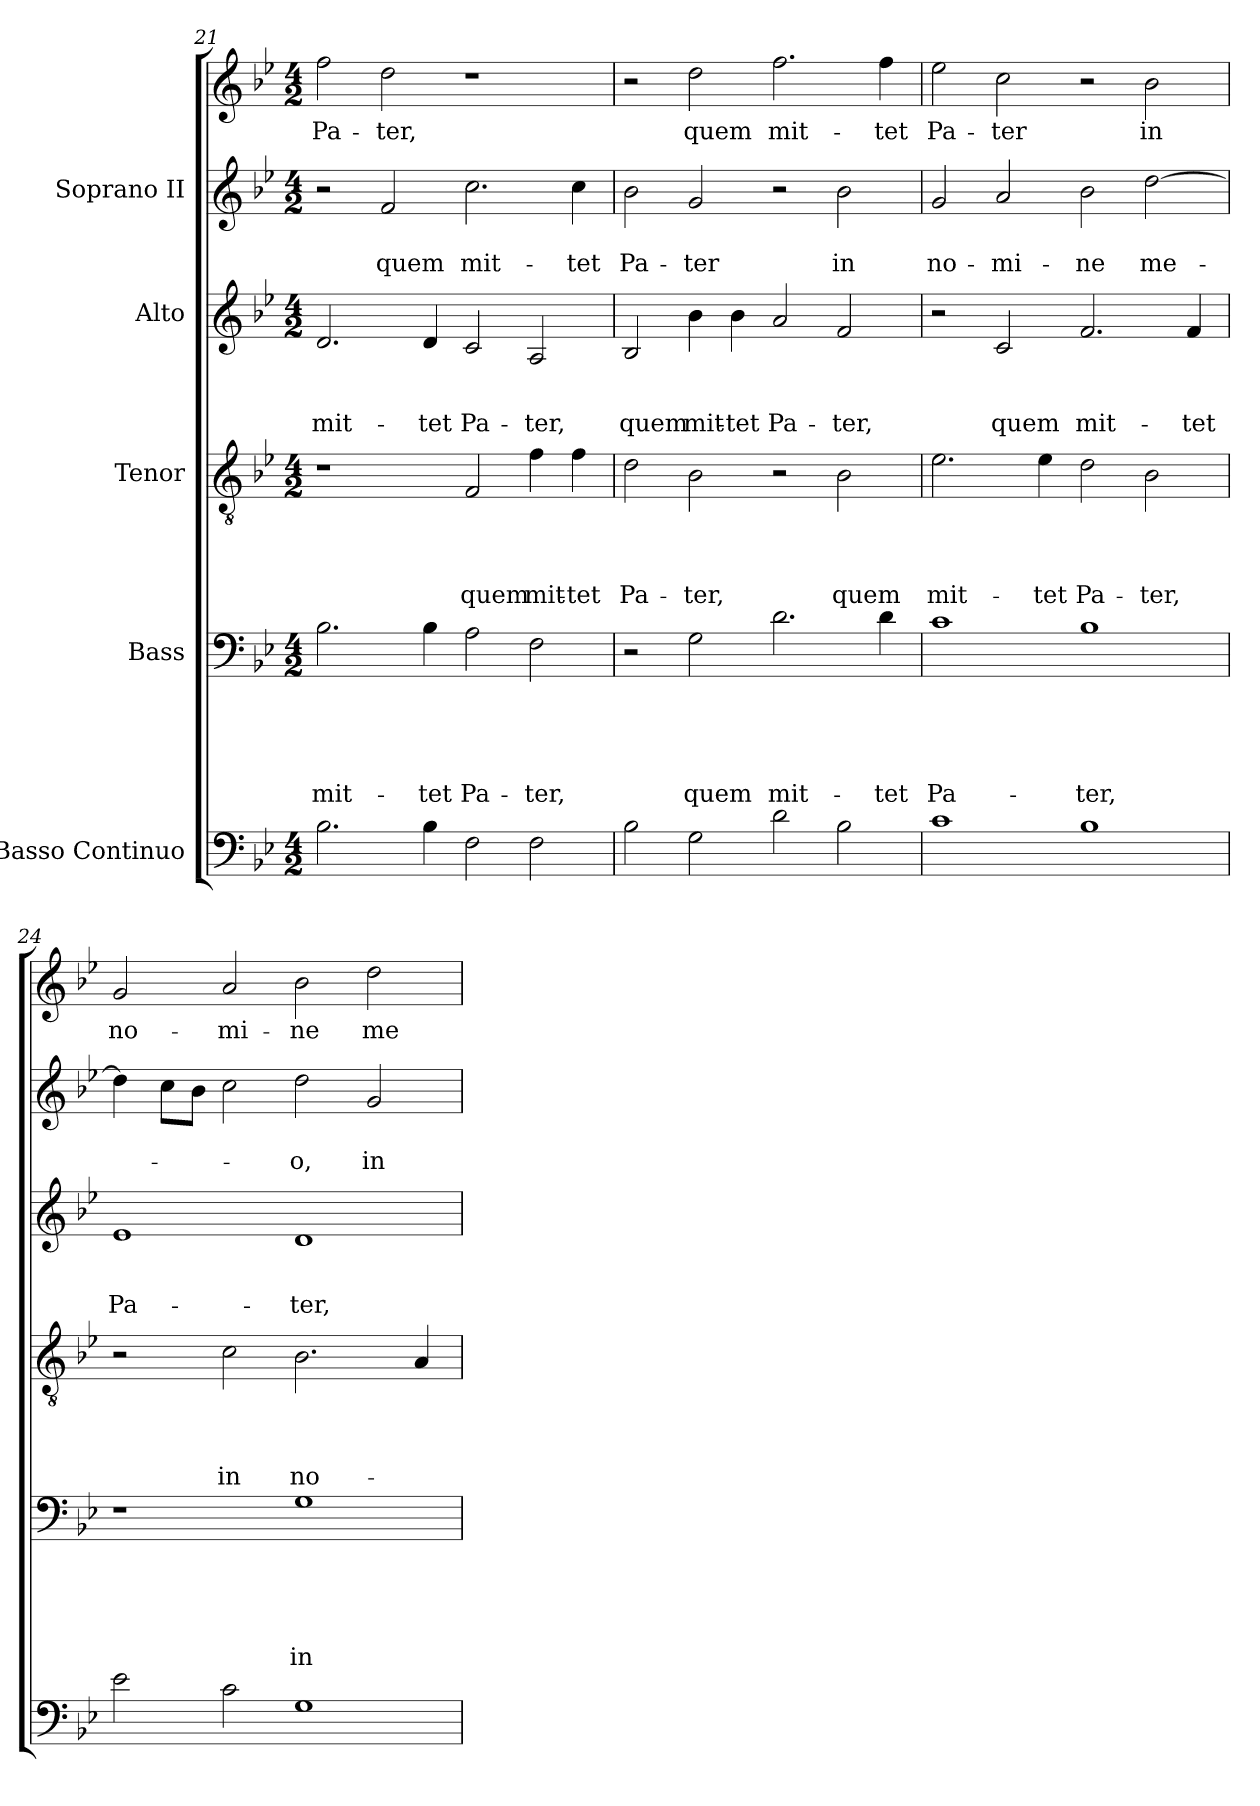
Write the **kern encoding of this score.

**kern	**kern	**text	**text	**text	**text	**text	**kern	**text	**text	**text	**text	**kern	**text	**text	**text	**kern	**text	**text	**kern	**text
*part6	*part5	*part5	*part5	*part5	*part5	*part5	*part4	*part4	*part4	*part4	*part4	*part3	*part3	*part3	*part3	*part2	*part2	*part2	*part1	*part1
*staff6	*staff5	*staff5	*staff5	*staff5	*staff5	*staff5	*staff4	*staff4	*staff4	*staff4	*staff4	*staff3	*staff3	*staff3	*staff3	*staff2	*staff2	*staff2	*staff1	*staff1
*I"Basso Continuo	*I"Bass	*	*	*	*	*	*I"Tenor	*	*	*	*	*I"Alto	*	*	*	*I"Soprano II	*	*	*	*
!!LO:LB:g=z
*clefF4	*clefF4	*	*	*	*	*	*clefGv2	*	*	*	*	*clefG2	*	*	*	*clefG2	*	*	*clefG2	*
*k[b-e-]	*k[b-e-]	*	*	*	*	*	*k[b-e-]	*	*	*	*	*k[b-e-]	*	*	*	*k[b-e-]	*	*	*k[b-e-]	*
*B-:	*B-:	*	*	*	*	*	*B-:	*	*	*	*	*B-:	*	*	*	*B-:	*	*	*B-:	*
*M4/2	*M4/2	*	*	*	*	*	*M4/2	*	*	*	*	*M4/2	*	*	*	*M4/2	*	*	*M4/2	*
=21	=21	=21	=21	=21	=21	=21	=21	=21	=21	=21	=21	=21	=21	=21	=21	=21	=21	=21	=21	=21
!	!	!	!	!	!	!LO:LY:b	!	!	!	!	!	!	!	!	!LO:LY:b	!	!	!	!	!LO:LY:b
2.B-\	2.B-\	.	.	.	.	mit-	1r	.	.	.	.	2.d/	.	.	mit-	2r	.	.	2ff\	Pa-
!	!	!	!	!	!	!	!	!	!	!	!	!	!	!	!	!	!	!LO:LY:b	!	!LO:LY:b
.	.	.	.	.	.	.	.	.	.	.	.	.	.	.	.	2f/	.	quem	2dd\	-ter,
!	!	!	!	!	!	!LO:LY:b	!	!	!	!	!	!	!	!	!LO:LY:b	!	!	!	!	!
4B-\	4B-\	.	.	.	.	-tet	.	.	.	.	.	4d/	.	.	-tet	.	.	.	.	.
!	!	!	!	!	!	!LO:LY:b	!	!	!	!	!LO:LY:b	!	!	!	!LO:LY:b	!	!	!LO:LY:b	!	!
2F\	2A\	.	.	.	.	Pa-	2F/	.	.	.	quem	2c/	.	.	Pa-	2.cc\	.	mit-	1r	.
!	!	!	!	!	!	!LO:LY:b	!	!	!	!	!LO:LY:b	!	!	!	!LO:LY:b	!	!	!	!	!
2F\	2F\	.	.	.	.	-ter,	4f\	.	.	.	mit-	2A/	.	.	-ter,	.	.	.	.	.
!	!	!	!	!	!	!	!	!	!	!	!LO:LY:b	!	!	!	!	!	!	!LO:LY:b	!	!
.	.	.	.	.	.	.	4f\	.	.	.	-tet	.	.	.	.	4cc\	.	-tet	.	.
=22	=22	=22	=22	=22	=22	=22	=22	=22	=22	=22	=22	=22	=22	=22	=22	=22	=22	=22	=22	=22
!	!	!	!	!	!	!	!	!	!	!	!LO:LY:b	!	!	!	!LO:LY:b	!	!	!LO:LY:b	!	!
2B-\	2r	.	.	.	.	.	2d\	.	.	.	Pa-	2B-/	.	.	quem	2b-\	.	Pa-	2r	.
!	!	!	!	!	!	!LO:LY:b	!	!	!	!	!LO:LY:b	!	!	!	!LO:LY:b	!	!	!LO:LY:b	!	!LO:LY:b
2G\	2G\	.	.	.	.	quem	2B-\	.	.	.	-ter,	4b-\	.	.	mit-	2g/	.	-ter	2dd\	quem
!	!	!	!	!	!	!	!	!	!	!	!	!	!	!	!LO:LY:b	!	!	!	!	!
.	.	.	.	.	.	.	.	.	.	.	.	4b-\	.	.	-tet	.	.	.	.	.
!	!	!	!	!	!	!LO:LY:b	!	!	!	!	!	!	!	!	!LO:LY:b	!	!	!	!	!LO:LY:b
2d\	2.d\	.	.	.	.	mit-	2r	.	.	.	.	2a/	.	.	Pa-	2r	.	.	2.ff\	mit-
!	!	!	!	!	!	!	!	!	!	!	!LO:LY:b	!	!	!	!LO:LY:b	!	!	!LO:LY:b	!	!
2B-\	.	.	.	.	.	.	2B-\	.	.	.	quem	2f/	.	.	-ter,	2b-\	.	in	.	.
!	!	!	!	!	!	!LO:LY:b	!	!	!	!	!	!	!	!	!	!	!	!	!	!LO:LY:b
.	4d\	.	.	.	.	-tet	.	.	.	.	.	.	.	.	.	.	.	.	4ff\	-tet
=23	=23	=23	=23	=23	=23	=23	=23	=23	=23	=23	=23	=23	=23	=23	=23	=23	=23	=23	=23	=23
!	!	!	!	!	!	!LO:LY:b	!	!	!	!	!LO:LY:b	!	!	!	!	!	!	!LO:LY:b	!	!LO:LY:b
1c	1c	.	.	.	.	Pa-	2.e-\	.	.	.	mit-	2r	.	.	.	2g/	.	no-	2ee-\	Pa-
!	!	!	!	!	!	!	!	!	!	!	!	!	!	!	!LO:LY:b	!	!	!LO:LY:b	!	!LO:LY:b
.	.	.	.	.	.	.	.	.	.	.	.	2c/	.	.	quem	2a/	.	-mi-	2cc\	-ter
!	!	!	!	!	!	!	!	!	!	!	!LO:LY:b	!	!	!	!	!	!	!	!	!
.	.	.	.	.	.	.	4e-\	.	.	.	-tet	.	.	.	.	.	.	.	.	.
!	!	!	!	!	!	!LO:LY:b	!	!	!	!	!LO:LY:b	!	!	!	!LO:LY:b	!	!	!LO:LY:b	!	!
1B-	1B-	.	.	.	.	-ter,	2d\	.	.	.	Pa-	2.f/	.	.	mit-	2b-\	.	-ne	2r	.
!	!	!	!	!	!	!	!	!	!	!	!LO:LY:b	!	!	!	!	!	!	!LO:LY:b	!	!LO:LY:b
.	.	.	.	.	.	.	2B-\	.	.	.	-ter,	.	.	.	.	[2dd\	.	me-	2b-\	in
!	!	!	!	!	!	!	!	!	!	!	!	!	!	!	!LO:LY:b	!	!	!	!	!
.	.	.	.	.	.	.	.	.	.	.	.	4f/	.	.	-tet	.	.	.	.	.
=24	=24	=24	=24	=24	=24	=24	=24	=24	=24	=24	=24	=24	=24	=24	=24	=24	=24	=24	=24	=24
!	!	!	!	!	!	!	!	!	!	!	!	!	!	!	!LO:LY:b	!	!	!	!	!LO:LY:b
2e-\	1r	.	.	.	.	.	2r	.	.	.	.	1e-	.	.	Pa-	4dd\]	.	.	2g/	no-
.	.	.	.	.	.	.	.	.	.	.	.	.	.	.	.	8cc\L	.	.	.	.
.	.	.	.	.	.	.	.	.	.	.	.	.	.	.	.	8b-\J	.	.	.	.
!	!	!	!	!	!	!	!	!	!	!	!LO:LY:b	!	!	!	!	!	!	!	!	!LO:LY:b
2c\	.	.	.	.	.	.	2c\	.	.	.	in	.	.	.	.	2cc\	.	.	2a/	-mi-
!	!	!	!	!	!	!LO:LY:b	!	!	!	!	!LO:LY:b	!	!	!	!LO:LY:b	!	!	!LO:LY:b	!	!LO:LY:b
1G	1G	.	.	.	.	in	2.B-\	.	.	.	no-	1d	.	.	-ter,	2dd\	.	-o,	2b-\	-ne
!	!	!	!	!	!	!	!	!	!	!	!	!	!	!	!	!	!	!LO:LY:b	!	!LO:LY:b
.	.	.	.	.	.	.	.	.	.	.	.	.	.	.	.	2g/	.	in	2dd\	me-
.	.	.	.	.	.	.	4A/	.	.	.	.	.	.	.	.	.	.	.	.	.
=	=	=	=	=	=	=	=	=	=	=	=	=	=	=	=	=	=	=	=	=
*-	*-	*-	*-	*-	*-	*-	*-	*-	*-	*-	*-	*-	*-	*-	*-	*-	*-	*-	*-	*-
